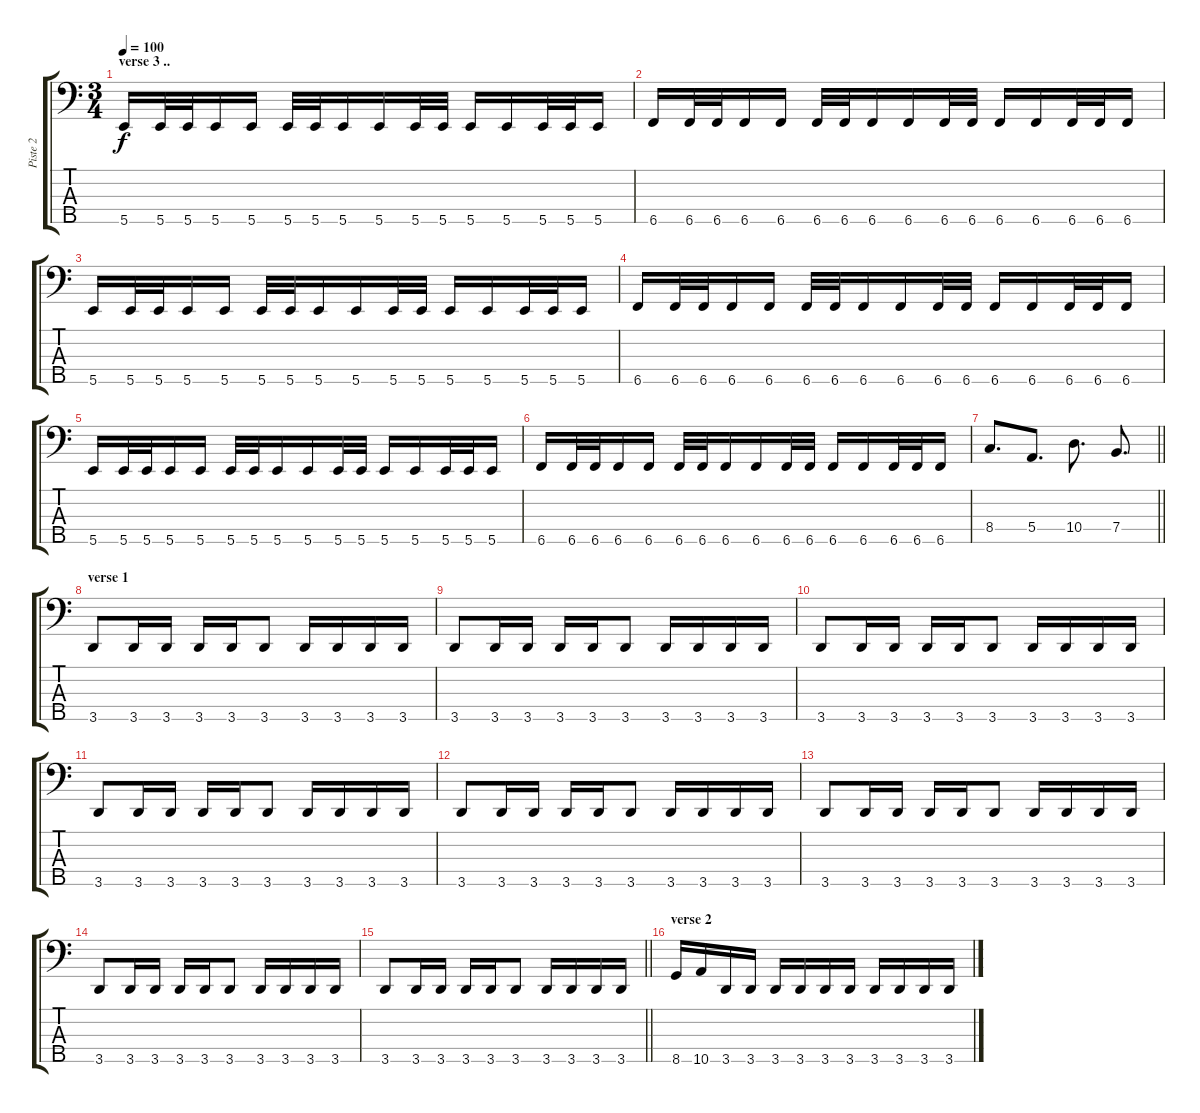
\track ("Piste 2" "Piste 2") {instrument electricbassfinger}
\staff {score tabs}
\tuning (G2 D2 A1 E1 B0) {hide}
\ts (3 4)
\section ("" "verse 3 ..")
\tempo 100
\clef f4
\ks c
5.5.16{dy f} 5.5.32 5.5.32 5.5.16 5.5.16 5.5.32 5.5.32 5.5.16 5.5.16 5.5.32 5.5.32 5.5.16 5.5.16 5.5.32 5.5.32 5.5.16 |
6.5.16 6.5.32 6.5.32 6.5.16 6.5.16 6.5.32 6.5.32 6.5.16 6.5.16 6.5.32 6.5.32 6.5.16 6.5.16 6.5.32 6.5.32 6.5.16 |
5.5.16 5.5.32 5.5.32 5.5.16 5.5.16 5.5.32 5.5.32 5.5.16 5.5.16 5.5.32 5.5.32 5.5.16 5.5.16 5.5.32 5.5.32 5.5.16 |
6.5.16 6.5.32 6.5.32 6.5.16 6.5.16 6.5.32 6.5.32 6.5.16 6.5.16 6.5.32 6.5.32 6.5.16 6.5.16 6.5.32 6.5.32 6.5.16 |
5.5.16 5.5.32 5.5.32 5.5.16 5.5.16 5.5.32 5.5.32 5.5.16 5.5.16 5.5.32 5.5.32 5.5.16 5.5.16 5.5.32 5.5.32 5.5.16 |
6.5.16 6.5.32 6.5.32 6.5.16 6.5.16 6.5.32 6.5.32 6.5.16 6.5.16 6.5.32 6.5.32 6.5.16 6.5.16 6.5.32 6.5.32 6.5.16 |
\barLineRight lightlight
8.4.8{d} 5.4.8{d} 10.4.8{d} 7.4.8{d} |
\section ("" "verse 1")
3.5.8 3.5.16 3.5.16 3.5.16 3.5.16 3.5.8 3.5.16 3.5.16 3.5.16 3.5.16 |
3.5.8 3.5.16 3.5.16 3.5.16 3.5.16 3.5.8 3.5.16 3.5.16 3.5.16 3.5.16 |
3.5.8 3.5.16 3.5.16 3.5.16 3.5.16 3.5.8 3.5.16 3.5.16 3.5.16 3.5.16 |
3.5.8 3.5.16 3.5.16 3.5.16 3.5.16 3.5.8 3.5.16 3.5.16 3.5.16 3.5.16 |
3.5.8 3.5.16 3.5.16 3.5.16 3.5.16 3.5.8 3.5.16 3.5.16 3.5.16 3.5.16 |
3.5.8 3.5.16 3.5.16 3.5.16 3.5.16 3.5.8 3.5.16 3.5.16 3.5.16 3.5.16 |
3.5.8 3.5.16 3.5.16 3.5.16 3.5.16 3.5.8 3.5.16 3.5.16 3.5.16 3.5.16 |
\barLineRight lightlight
3.5.8 3.5.16 3.5.16 3.5.16 3.5.16 3.5.8 3.5.16 3.5.16 3.5.16 3.5.16 |
\section ("" "verse 2")
8.5.16 10.5.16 3.5.16 3.5.16 3.5.16 3.5.16 3.5.16 3.5.16 3.5.16 3.5.16 3.5.16 3.5.16
